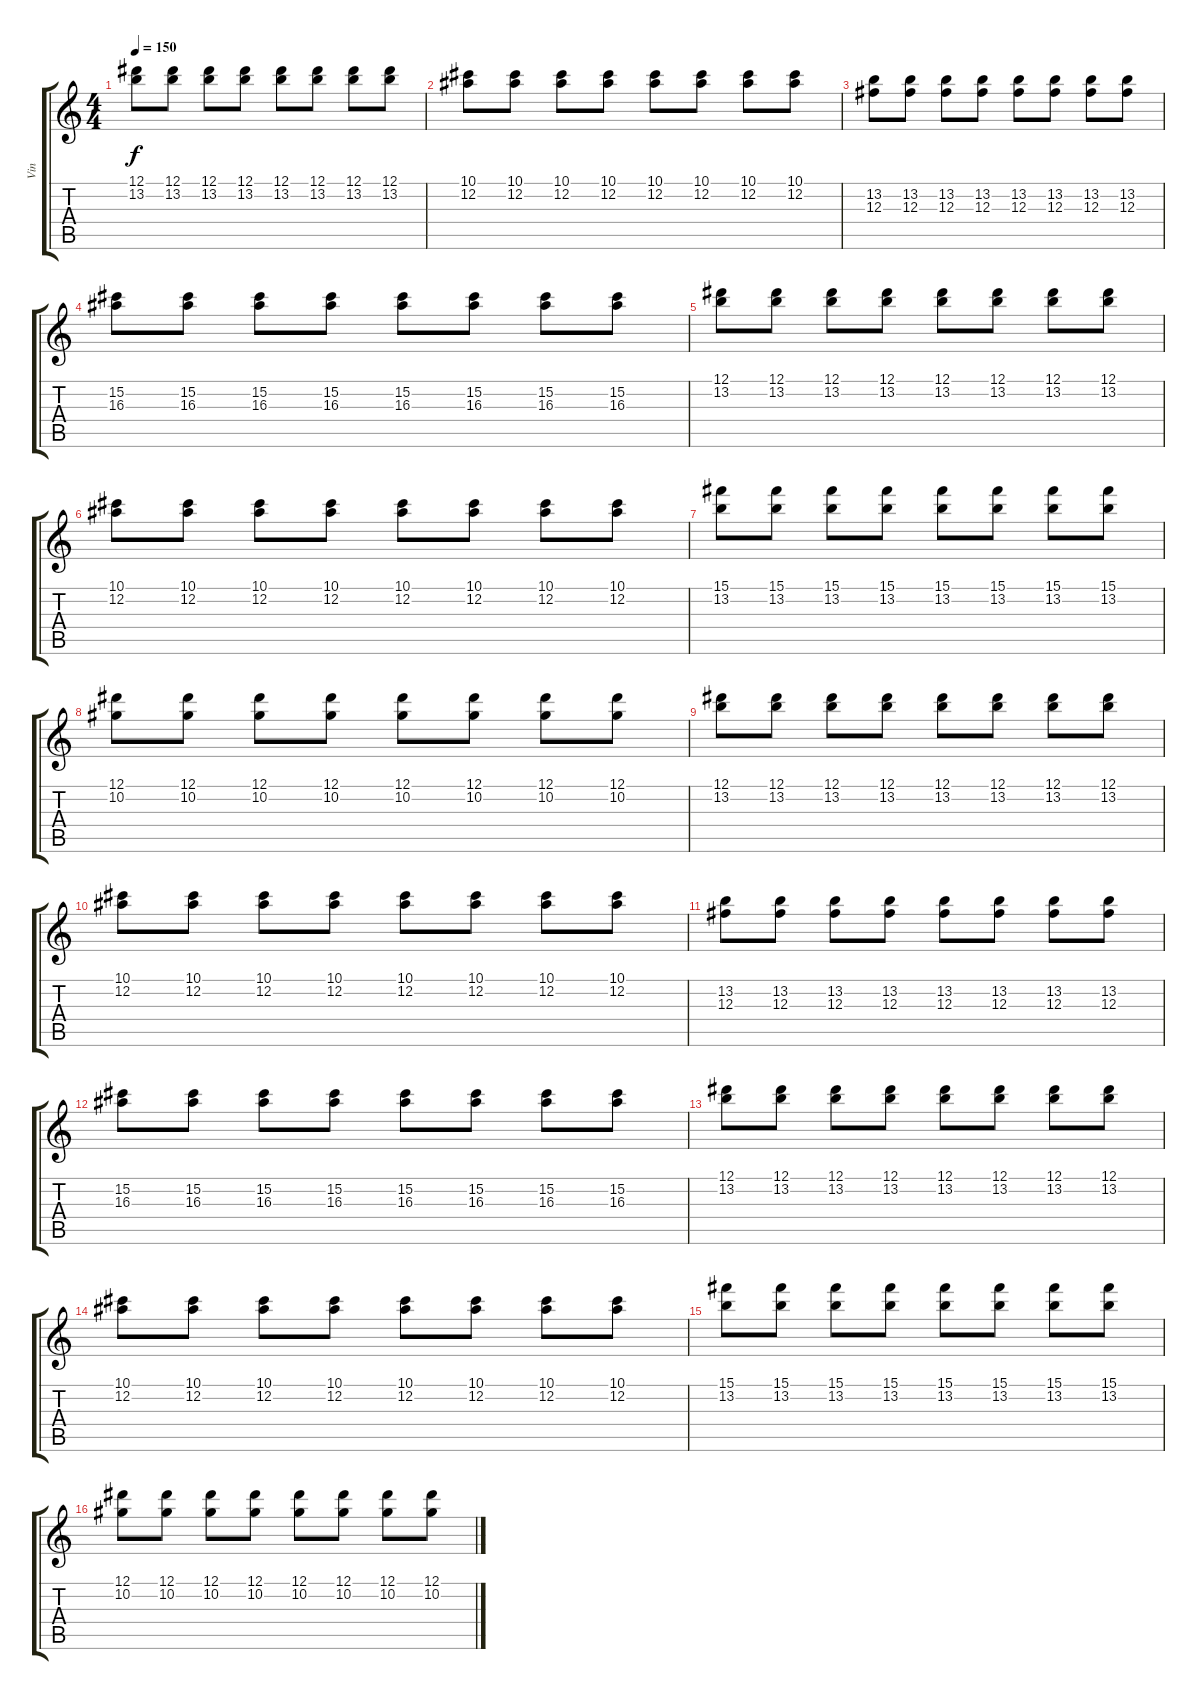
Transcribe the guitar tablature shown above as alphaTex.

\track ("Vin" "Vin") {instrument distortionguitar}
\staff {score tabs}
\tuning (Eb4 Bb3 Gb3 Db3 Ab2 Eb2) {hide}
\ts (4 4)
\tempo 150
\clef g2
\ks c
(12.1 13.2).8{dy f} (12.1 13.2).8 (12.1 13.2).8 (12.1 13.2).8 (12.1 13.2).8 (12.1 13.2).8 (12.1 13.2).8 (12.1 13.2).8 |
(10.1 12.2).8 (10.1 12.2).8 (10.1 12.2).8 (10.1 12.2).8 (10.1 12.2).8 (10.1 12.2).8 (10.1 12.2).8 (10.1 12.2).8 |
(13.2 12.3).8 (13.2 12.3).8 (13.2 12.3).8 (13.2 12.3).8 (13.2 12.3).8 (13.2 12.3).8 (13.2 12.3).8 (13.2 12.3).8 |
(15.2 16.3).8 (15.2 16.3).8 (15.2 16.3).8 (15.2 16.3).8 (15.2 16.3).8 (15.2 16.3).8 (15.2 16.3).8 (15.2 16.3).8 |
(12.1 13.2).8 (12.1 13.2).8 (12.1 13.2).8 (12.1 13.2).8 (12.1 13.2).8 (12.1 13.2).8 (12.1 13.2).8 (12.1 13.2).8 |
(10.1 12.2).8 (10.1 12.2).8 (10.1 12.2).8 (10.1 12.2).8 (10.1 12.2).8 (10.1 12.2).8 (10.1 12.2).8 (10.1 12.2).8 |
(15.1 13.2).8 (15.1 13.2).8 (15.1 13.2).8 (15.1 13.2).8 (15.1 13.2).8 (15.1 13.2).8 (15.1 13.2).8 (15.1 13.2).8 |
(12.1 10.2).8 (12.1 10.2).8 (12.1 10.2).8 (12.1 10.2).8 (12.1 10.2).8 (12.1 10.2).8 (12.1 10.2).8 (12.1 10.2).8 |
(12.1 13.2).8 (12.1 13.2).8 (12.1 13.2).8 (12.1 13.2).8 (12.1 13.2).8 (12.1 13.2).8 (12.1 13.2).8 (12.1 13.2).8 |
(10.1 12.2).8 (10.1 12.2).8 (10.1 12.2).8 (10.1 12.2).8 (10.1 12.2).8 (10.1 12.2).8 (10.1 12.2).8 (10.1 12.2).8 |
(13.2 12.3).8 (13.2 12.3).8 (13.2 12.3).8 (13.2 12.3).8 (13.2 12.3).8 (13.2 12.3).8 (13.2 12.3).8 (13.2 12.3).8 |
(15.2 16.3).8 (15.2 16.3).8 (15.2 16.3).8 (15.2 16.3).8 (15.2 16.3).8 (15.2 16.3).8 (15.2 16.3).8 (15.2 16.3).8 |
(12.1 13.2).8 (12.1 13.2).8 (12.1 13.2).8 (12.1 13.2).8 (12.1 13.2).8 (12.1 13.2).8 (12.1 13.2).8 (12.1 13.2).8 |
(10.1 12.2).8 (10.1 12.2).8 (10.1 12.2).8 (10.1 12.2).8 (10.1 12.2).8 (10.1 12.2).8 (10.1 12.2).8 (10.1 12.2).8 |
(15.1 13.2).8 (15.1 13.2).8 (15.1 13.2).8 (15.1 13.2).8 (15.1 13.2).8 (15.1 13.2).8 (15.1 13.2).8 (15.1 13.2).8 |
(12.1 10.2).8 (12.1 10.2).8 (12.1 10.2).8 (12.1 10.2).8 (12.1 10.2).8 (12.1 10.2).8 (12.1 10.2).8 (12.1 10.2).8
